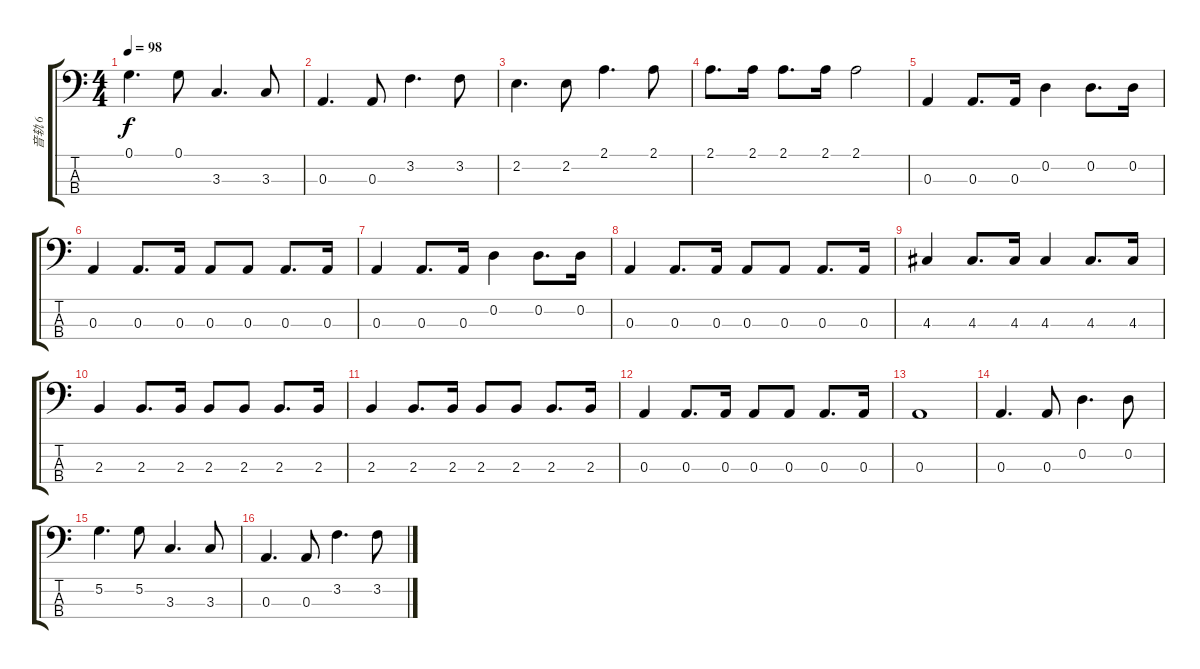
\track ("音轨 6" "音轨 6") {instrument electricbassfinger}
\staff {score tabs}
\tuning (G2 D2 A1 E1) {hide}
\ts (4 4)
\tempo 98
\clef f4
\ks c
0.1.4{d dy f} 0.1.8 3.3.4{d} 3.3.8 |
0.3.4{d} 0.3.8 3.2.4{d} 3.2.8 |
2.2.4{d} 2.2.8 2.1.4{d} 2.1.8 |
2.1.8{d} 2.1.16 2.1.8{d} 2.1.16 2.1.2 |
0.3.4 0.3.8{d} 0.3.16 0.2.4 0.2.8{d} 0.2.16 |
0.3.4 0.3.8{d} 0.3.16 0.3.8 0.3.8 0.3.8{d} 0.3.16 |
0.3.4 0.3.8{d} 0.3.16 0.2.4 0.2.8{d} 0.2.16 |
0.3.4 0.3.8{d} 0.3.16 0.3.8 0.3.8 0.3.8{d} 0.3.16 |
4.3.4 4.3.8{d} 4.3.16 4.3.4 4.3.8{d} 4.3.16 |
2.3.4 2.3.8{d} 2.3.16 2.3.8 2.3.8 2.3.8{d} 2.3.16 |
2.3.4 2.3.8{d} 2.3.16 2.3.8 2.3.8 2.3.8{d} 2.3.16 |
0.3.4 0.3.8{d} 0.3.16 0.3.8 0.3.8 0.3.8{d} 0.3.16 |
0.3.1 |
0.3.4{d} 0.3.8 0.2.4{d} 0.2.8 |
5.2.4{d} 5.2.8 3.3.4{d} 3.3.8 |
0.3.4{d} 0.3.8 3.2.4{d} 3.2.8
